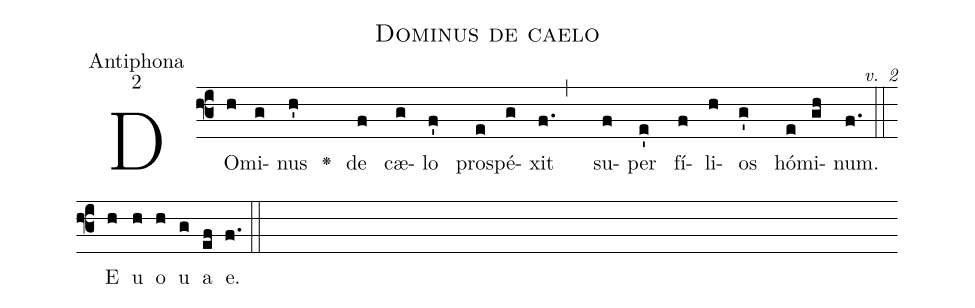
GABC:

name:Dominus de caelo;
office-part:Antiphona;
mode:2;
commentary:v. 2;
%%
(f3)DO(h)mi(g)nus(h') <v>\greheightstar</v>()
de(f) cæ(g)lo(f') pro(e)spé(g)xit(f.,)
 su(f)per(e') fí(f)li(h)os(g') hó(e)mi(gh)num.(f.) (::)
<eu>E(h) u(h) o(h) u(g) a(ef) e.(f.) (::)</eu>()
